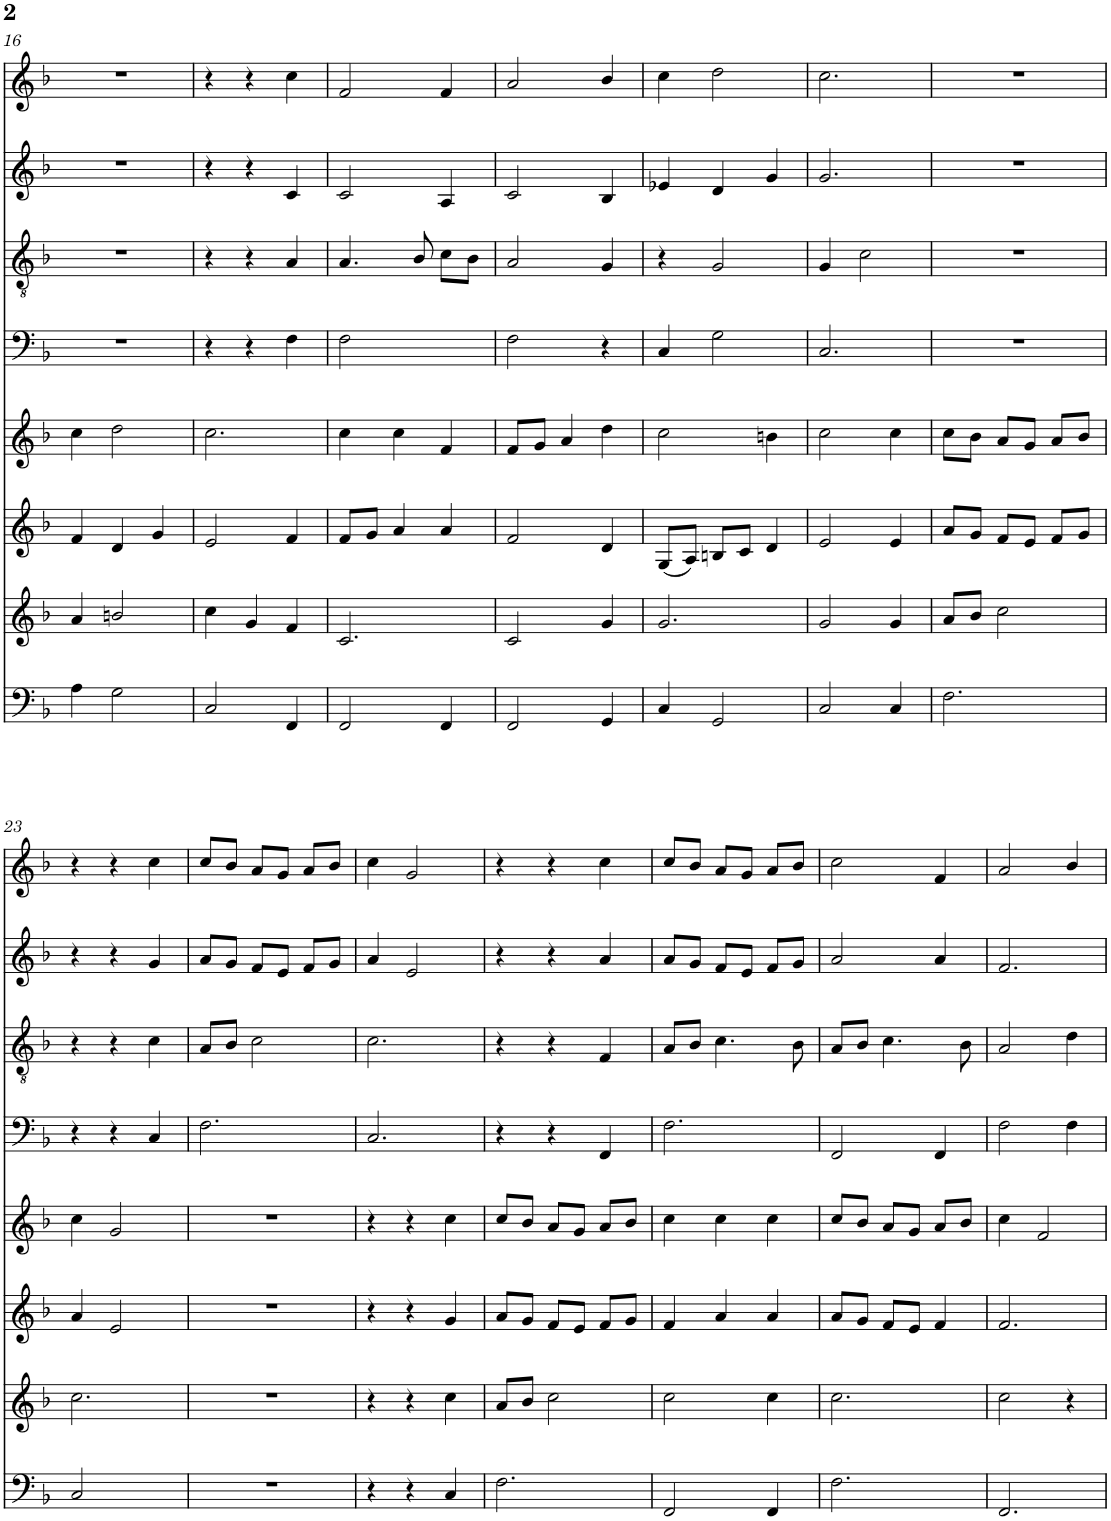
**kern	**kern	**kern	**kern	**kern	**kern	**kern	**kern
*part8	*part7	*part6	*part5	*part4	*part3	*part2	*part1
*staff8	*staff7	*staff6	*staff5	*staff4	*staff3	*staff2	*staff1
*I"Voice	*I"Voice	*I"Voice	*I"Voice	*I"Voice	*I"Voice	*I"Voice	*I"Voice
*I'V	*I'V	*I'V	*I'V	*I'V	*I'V	*I'V	*I'V
!!LO:PB:g=z
*clefF4	*clefG2	*clefG2	*clefG2	*clefF4	*clefGv2	*clefG2	*clefG2
*k[b-]	*k[b-]	*k[b-]	*k[b-]	*k[b-]	*k[b-]	*k[b-]	*k[b-]
*M3/4	*M3/4	*M3/4	*M3/4	*M3/4	*M3/4	*M3/4	*M3/4
=16	=16	=16	=16	=16	=16	=16	=16
4A\	4a/	4f/	4cc\	2.r	2.r	2.r	2.r
2G\	2bn/	4d/	2dd\	.	.	.	.
.	.	4g/	.	.	.	.	.
=17	=17	=17	=17	=17	=17	=17	=17
2C/	4cc\	2e/	2.cc\	4r	4r	4r	4r
.	4g/	.	.	4r	4r	4r	4r
4FF/	4f/	4f/	.	4F\	4A/	4c/	4cc\
=18	=18	=18	=18	=18	=18	=18	=18
2FF/	2.c/	8f/L	4cc\	2F\	4.A/	2c/	2f/
.	.	8g/J	.	.	.	.	.
.	.	4a/	4cc\	.	.	.	.
.	.	.	.	.	8B-/	.	.
4FF/	.	4a/	4f/	4ryy	8c\L	4A/	4f/
.	.	.	.	.	8B-\J	.	.
=19	=19	=19	=19	=19	=19	=19	=19
2FF/	2c/	2f/	8f/L	2F\	2A/	2c/	2a/
.	.	.	8g/J	.	.	.	.
.	.	.	4a/	.	.	.	.
4GG/	4g/	4d/	4dd\	4r	4G/	4B-/	4b-/
=20	=20	=20	=20	=20	=20	=20	=20
4C/	2.g/	(<8G/L	2cc\	4C/	4r	4e-X/	4cc\
.	.	8A/J)	.	.	.	.	.
2GG/	.	8Bn/L	.	2G\	2G/	4d/	2dd\
.	.	8c/J	.	.	.	.	.
.	.	4d/	4bn\	.	.	4g/	.
=21	=21	=21	=21	=21	=21	=21	=21
2C/	2g/	2e/	2cc\	2.C/	4G/	2.g/	2.cc\
.	.	.	.	.	2c\	.	.
4C/	4g/	4e/	4cc\	.	.	.	.
=22	=22	=22	=22	=22	=22	=22	=22
2.F\	8a/L	8a/L	8cc\L	2.r	2.r	2.r	2.r
.	8b-/J	8g/J	8b-\J	.	.	.	.
.	2cc\	8f/L	8a/L	.	.	.	.
.	.	8e/J	8g/J	.	.	.	.
.	.	8f/L	8a/L	.	.	.	.
.	.	8g/J	8b-/J	.	.	.	.
!!LO:LB:g=z
=23	=23	=23	=23	=23	=23	=23	=23
2C/	2.cc\	4a/	4cc\	4r	4r	4r	4r
.	.	2e/	2g/	4r	4r	4r	4r
4ryy	.	.	.	4C/	4c\	4g/	4cc\
=24	=24	=24	=24	=24	=24	=24	=24
2.r	2.r	2.r	2.r	2.F\	8A/L	8a/L	8cc/L
.	.	.	.	.	8B-/J	8g/J	8b-/J
.	.	.	.	.	2c\	8f/L	8a/L
.	.	.	.	.	.	8e/J	8g/J
.	.	.	.	.	.	8f/L	8a/L
.	.	.	.	.	.	8g/J	8b-/J
=25	=25	=25	=25	=25	=25	=25	=25
4r	4r	4r	4r	2.C/	2.c\	4a/	4cc\
4r	4r	4r	4r	.	.	2e/	2g/
4C/	4cc\	4g/	4cc\	.	.	.	.
=26	=26	=26	=26	=26	=26	=26	=26
2.F\	8a/L	8a/L	8cc/L	4r	4r	4r	4r
.	8b-/J	8g/J	8b-/J	.	.	.	.
.	2cc\	8f/L	8a/L	4r	4r	4r	4r
.	.	8e/J	8g/J	.	.	.	.
.	.	8f/L	8a/L	4FF/	4F/	4a/	4cc\
.	.	8g/J	8b-/J	.	.	.	.
=27	=27	=27	=27	=27	=27	=27	=27
2FF/	2cc\	4f/	4cc\	2.F\	8A/L	8a/L	8cc/L
.	.	.	.	.	8B-/J	8g/J	8b-/J
.	.	4a/	4cc\	.	4.c\	8f/L	8a/L
.	.	.	.	.	.	8e/J	8g/J
4FF/	4cc\	4a/	4cc\	.	.	8f/L	8a/L
.	.	.	.	.	8B-\	8g/J	8b-/J
=28	=28	=28	=28	=28	=28	=28	=28
2.F\	2.cc\	8a/L	8cc/L	2FF/	8A/L	2a/	2cc\
.	.	8g/J	8b-/J	.	8B-/J	.	.
.	.	8f/L	8a/L	.	4.c\	.	.
.	.	8e/J	8g/J	.	.	.	.
.	.	4f/	8a/L	4FF/	.	4a/	4f/
.	.	.	8b-/J	.	8B-\	.	.
=29	=29	=29	=29	=29	=29	=29	=29
2.FF/	2cc\	2.f/	4cc\	2F\	2A/	2.f/	2a/
.	.	.	2f/	.	.	.	.
.	4r	.	.	4F\	4d\	.	4b-/
=	=	=	=	=	=	=	=
*-	*-	*-	*-	*-	*-	*-	*-
